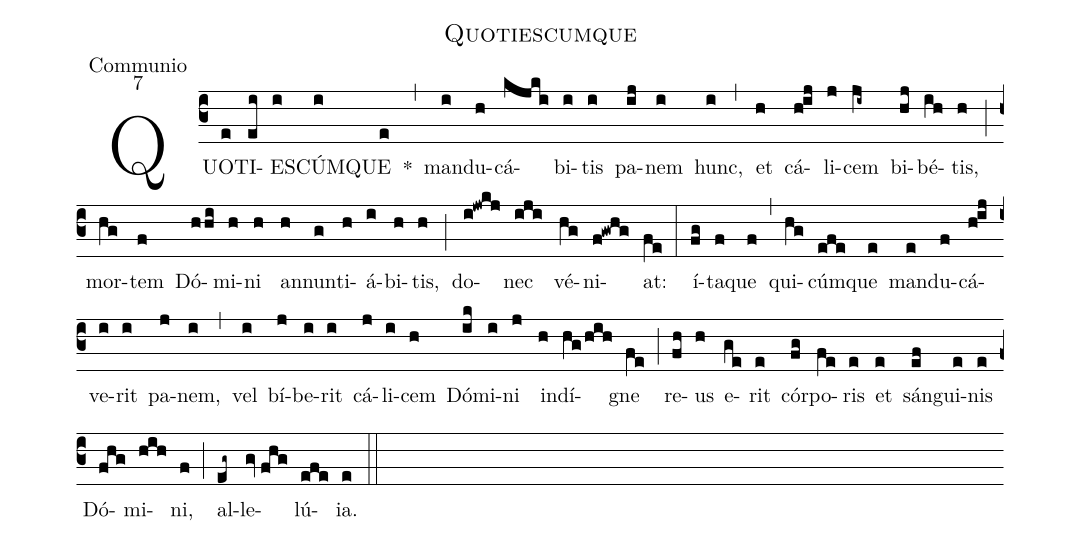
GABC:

name:Quotiescumque;
office-part:Communio;
mode:7;
%%
(c3) QUO(e)TI(ei)ES(i)CÚM(i)QUE(e) *(,) man(i)du(h)cá(kjki)bi(i)tis(i) pa(ij)nem(i) hunc,(i) (,) et(h) cá(h!ij)li(j)cem(ji~) bi(hj)bé(ih)tis,(h) (;) mor(hg)tem(f) Dó(hhi)mi(h)ni(h) an(h)nun(g)ti(h)á(i)bi(h)tis,(h) (;) do(i!jwkj)nec(iji) vé(hg)ni(f!gwhg)at:(fe) (:) í(fg)ta(f)que(f) (,) qui(hg)cúm(efe)que(e) man(e)du(f)cá(h!ij)ve(i)rit(i) pa(j)nem,(i) (,) vel(i) bí(j)be(i)rit(i) cá(j)li(i)cem(h) Dó(ik)mi(i)ni(j) in(h)dí(hg/hih)gne(fe) (;) re(fh)us(h) e(ge)rit(e) cór(fg)po(fe)ris(e) et(e) sán(ef)gui(e)nis(e) Dó(fhg)mi(hih)ni,(f) (;) al(eg~)le(gv//fhg)lú(efe)ia.(e) (::)
